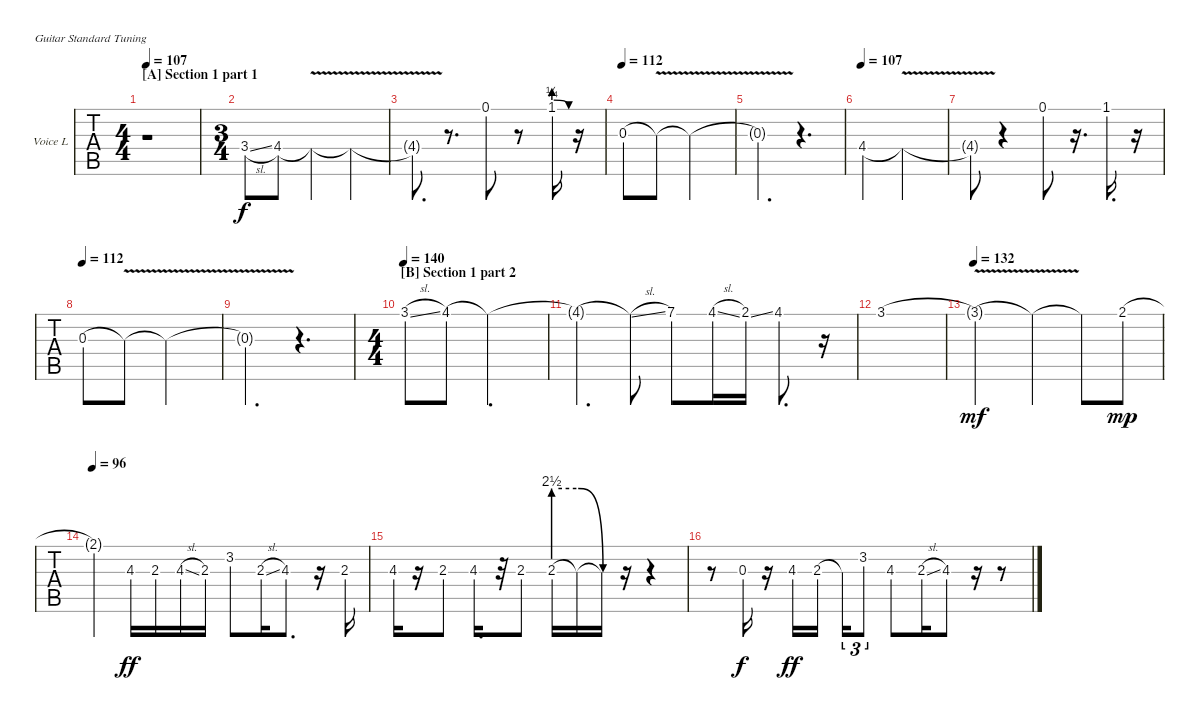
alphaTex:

\defaultSystemsLayout 4
\bracketExtendMode nobrackets
\firstSystemTrackNameOrientation horizontal
\otherSystemsTrackNameOrientation horizontal
\track ("Voice Left" "Voice L") {instrument tenorsax}
\staff {tabs}
\tuning (E4 B3 G3 D3 A2 E2)
\ts (4 4)
\section ("A" "Section 1 part 1")
\tempo 107
\clef g2
\ks c
r.1{dy f instrument tenorsax} |
\ts (3 4)
\beaming (8 2 2 2)
3.4{sl}.8 4.4{acc #}.8 4.4{v t acc #}.4 4.4{v t acc #}.4 |
4.4{v t acc #}.8{d} r.8{d} 0.1.8 r.8 1.1{be (prebendrelease 0 1 34.199999999999996 0)}.16 r.16 |
\tempo 112
0.3.8 0.3{v t}.8 0.3{v t}.2 |
0.3{v t}.4{d} r.4{d} |
\tempo 107
4.4{acc #}.4 4.4{v t acc #}.2 |
4.4{v t acc #}.8 r.4 0.1.8 r.16{d} 1.1.16{d} r.16 |
\tempo (112 0.00625)
0.3.8 0.3{v t}.8 0.3{v t}.2 |
0.3{v t}.4{d} r.4{d} |
\ts (4 4)
\beaming (8 2 2 2 2)
\section ("B" "Section 1 part 2")
\tempo 140
3.1{sl}.8 4.1{acc #}.8 4.1{t acc #}.2{d} |
4.1{t acc #}.4{d} 4.1{sl t acc #}.8 7.1.8 4.1{sl acc #}.16 2.1{ss acc #}.16 4.1{acc #}.8{d} r.16 |
3.1.1 |
\tempo 132
3.1{v t}.2{dy mf} 3.1{t}.4 3.1{t}.8 2.1{acc #}.8{dy mp} |
\tempo 96
2.1{t acc #}.4 4.3.16{dy ff} 2.3.16 4.3{sl}.16 2.3.16 3.2.8 2.3{sl}.16 4.3.8{d} r.16 2.3.16 |
4.3.16 r.16 2.3.8 4.3.16{d} r.32 2.3.8 2.3{be (prebend 0 10 60 10)}.16 2.3{be (release 0 10 59.4 0) t}.16 2.3{be (hold 0 0 60 0) t}.16 r.16 r.4 |
r.8 0.3.16{dy f} r.16 4.3.16{dy ff} 2.3.16 2.3{t}.16{tu (3 2)} 3.2.8{tu (3 2)} 4.3.8 2.3{sl}.16 4.3.8 r.16 r.8
